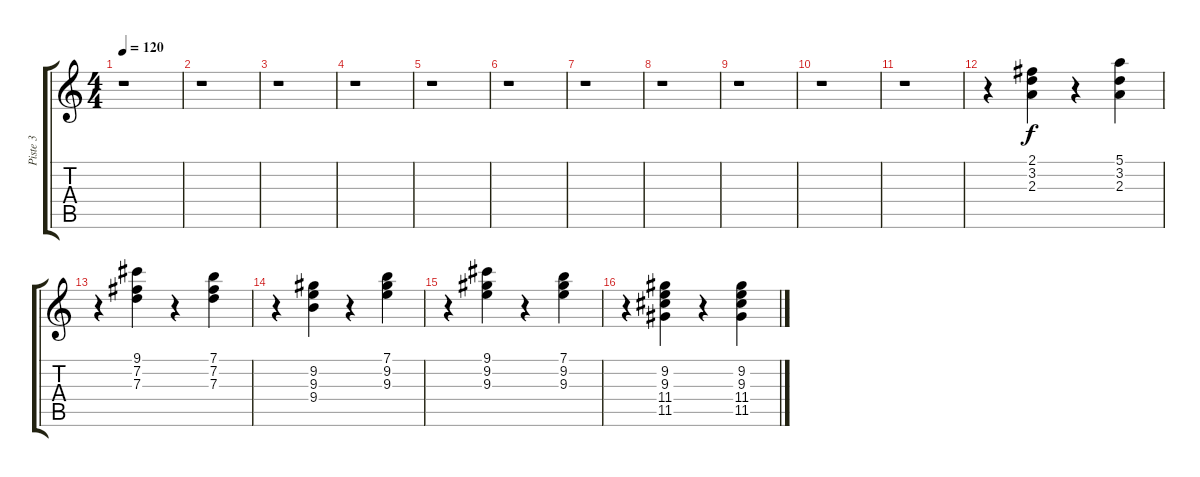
\track ("Piste 3" "Piste 3") {instrument distortionguitar}
\staff {score tabs}
\tuning (E4 B3 G3 D3 A2 E2) {hide}
\ts (4 4)
\tempo 120
\clef g2
\ks c
r.1{dy f} |
r.1 |
r.1 |
r.1 |
r.1 |
r.1 |
r.1 |
r.1 |
r.1 |
r.1 |
r.1 |
r.4 (2.1 3.2 2.3).4 r.4 (5.1 3.2 2.3).4 |
r.4 (9.1 7.2 7.3).4 r.4 (7.1 7.2 7.3).4 |
r.4 (9.2 9.3 9.4).4 r.4 (7.1 9.2 9.3).4 |
r.4 (9.1 9.2 9.3).4 r.4 (7.1 9.2 9.3).4 |
r.4 (9.2 9.3 11.4 11.5).4 r.4 (9.2 9.3 11.4 11.5).4
